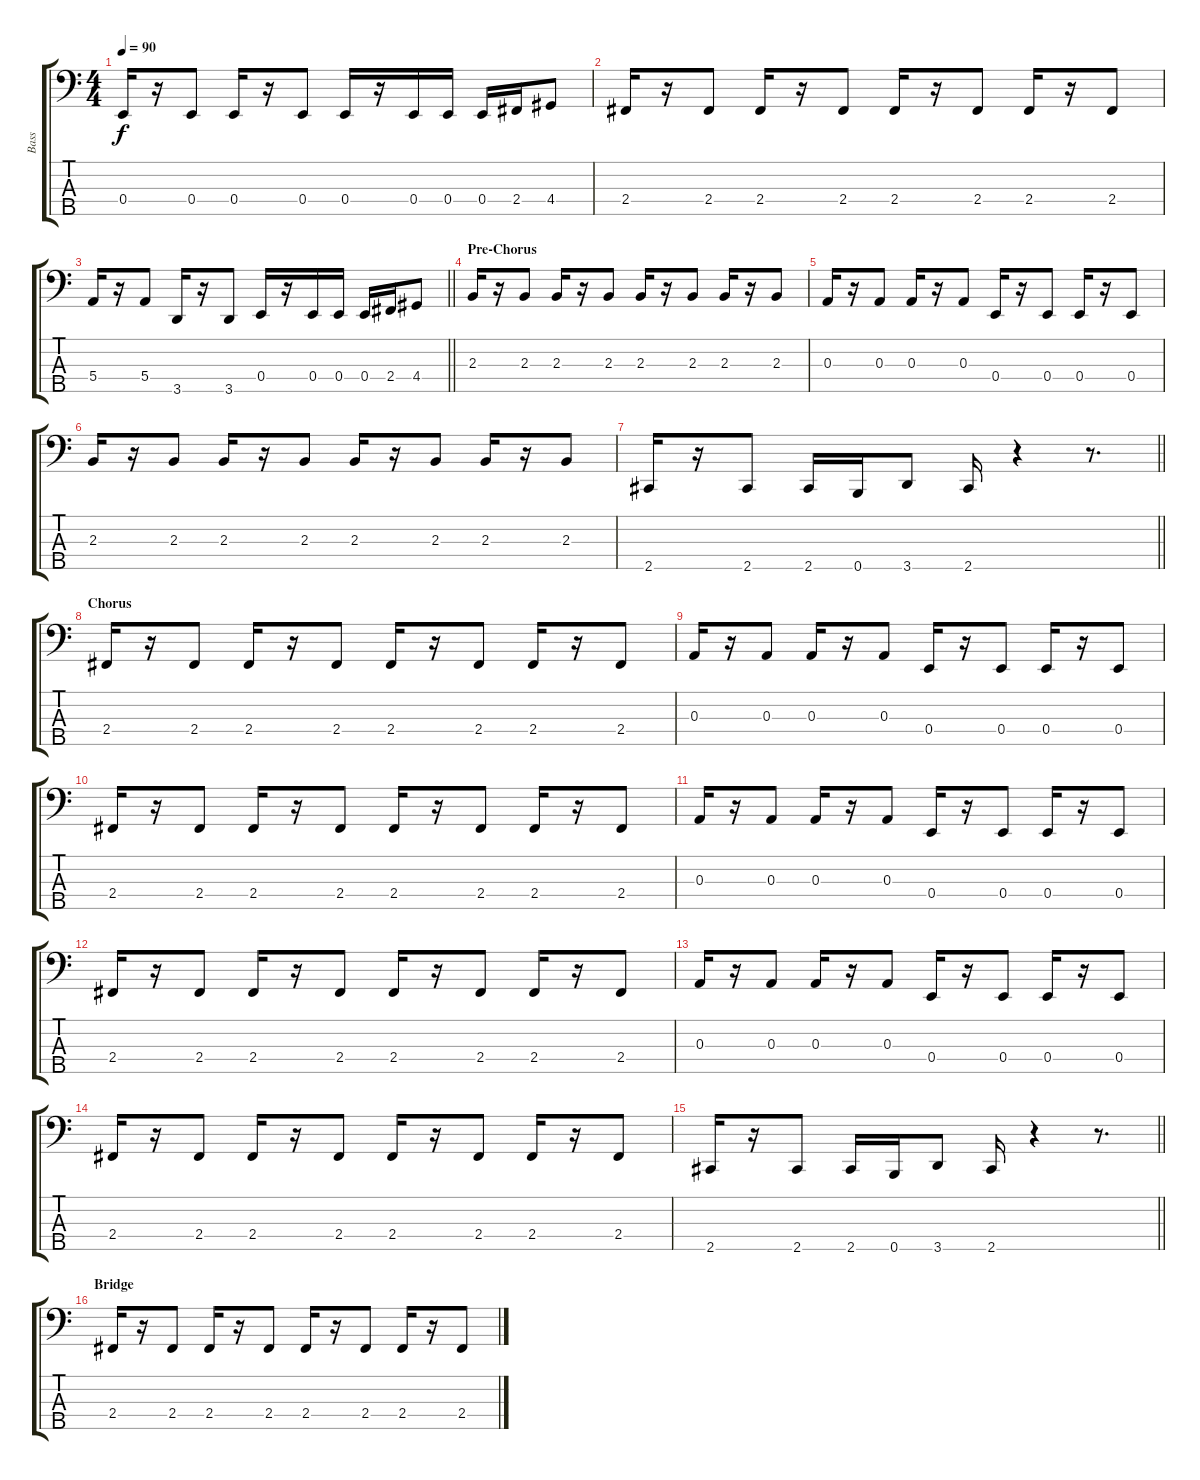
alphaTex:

\track ("Bass" "Bass") {instrument electricbassfinger}
\staff {score tabs}
\tuning (G2 D2 A1 E1 B0) {hide}
\ts (4 4)
\tempo 90
\clef f4
\ks c
0.4.16{dy f} r.16 0.4.8 0.4.16 r.16 0.4.8 0.4.16 r.16 0.4.16 0.4.16 0.4.16 2.4.16 4.4.8 |
2.4.16 r.16 2.4.8 2.4.16 r.16 2.4.8 2.4.16 r.16 2.4.8 2.4.16 r.16 2.4.8 |
\barLineRight lightlight
5.4.16 r.16 5.4.8 3.5.16 r.16 3.5.8 0.4.16 r.16 0.4.16 0.4.16 0.4.16 2.4.16 4.4.8 |
\section ("" "Pre-Chorus")
2.3.16 r.16 2.3.8 2.3.16 r.16 2.3.8 2.3.16 r.16 2.3.8 2.3.16 r.16 2.3.8 |
0.3.16 r.16 0.3.8 0.3.16 r.16 0.3.8 0.4.16 r.16 0.4.8 0.4.16 r.16 0.4.8 |
2.3.16 r.16 2.3.8 2.3.16 r.16 2.3.8 2.3.16 r.16 2.3.8 2.3.16 r.16 2.3.8 |
\barLineRight lightlight
2.5.16 r.16 2.5.8 2.5.16 0.5.16 3.5.8 2.5.16 r.4 r.8{d} |
\section ("" "Chorus")
2.4.16 r.16 2.4.8 2.4.16 r.16 2.4.8 2.4.16 r.16 2.4.8 2.4.16 r.16 2.4.8 |
0.3.16 r.16 0.3.8 0.3.16 r.16 0.3.8 0.4.16 r.16 0.4.8 0.4.16 r.16 0.4.8 |
2.4.16 r.16 2.4.8 2.4.16 r.16 2.4.8 2.4.16 r.16 2.4.8 2.4.16 r.16 2.4.8 |
0.3.16 r.16 0.3.8 0.3.16 r.16 0.3.8 0.4.16 r.16 0.4.8 0.4.16 r.16 0.4.8 |
2.4.16 r.16 2.4.8 2.4.16 r.16 2.4.8 2.4.16 r.16 2.4.8 2.4.16 r.16 2.4.8 |
0.3.16 r.16 0.3.8 0.3.16 r.16 0.3.8 0.4.16 r.16 0.4.8 0.4.16 r.16 0.4.8 |
2.4.16 r.16 2.4.8 2.4.16 r.16 2.4.8 2.4.16 r.16 2.4.8 2.4.16 r.16 2.4.8 |
\barLineRight lightlight
2.5.16 r.16 2.5.8 2.5.16 0.5.16 3.5.8 2.5.16 r.4 r.8{d} |
\section ("" "Bridge")
2.4.16 r.16 2.4.8 2.4.16 r.16 2.4.8 2.4.16 r.16 2.4.8 2.4.16 r.16 2.4.8
